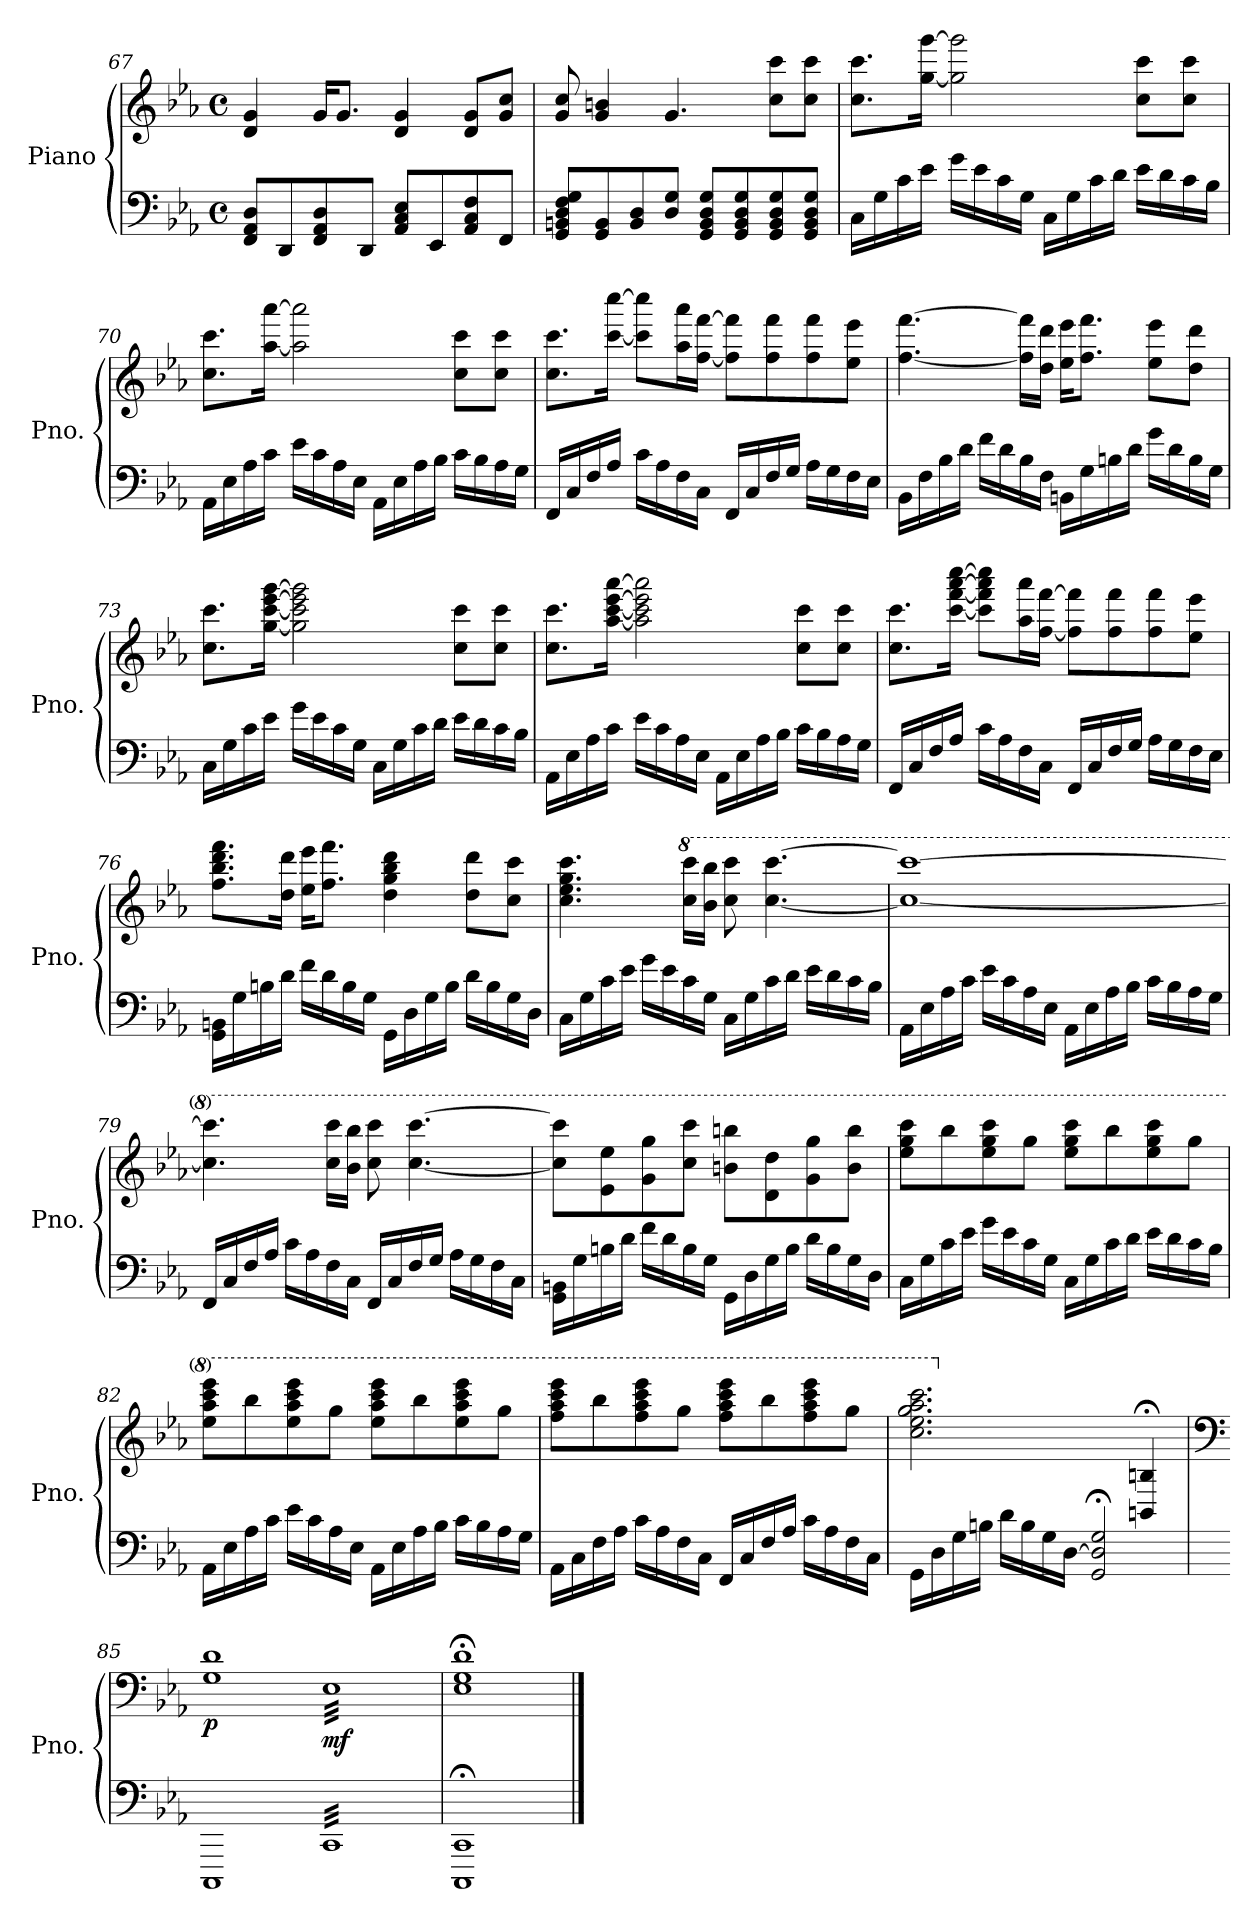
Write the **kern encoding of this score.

**kern	**kern	**dynam
*part1	*part1	*part1
*staff2	*staff1	*staff1/2
*I"Piano	*	*
*I'Pno.	*	*
*clefF4	*clefG2	*
*k[b-e-a-]	*k[b-e-a-]	*
*M4/4	*M4/4	*
*met(c)	*met(c)	*
=67	=67	=67
8FF/ 8AA-/ 8D/L	4d/ 4g/	.
8DD/	.	.
8FF/ 8AA-/ 8D/	16g/KL	.
.	8.g/J	.
8DD/J	.	.
8AA-/ 8C/ 8E-/L	4d/ 4g/	.
8EE-/	.	.
8AA-/ 8C/ 8F/	8d/ 8g/L	.
8FF/J	8g/ 8cc/J	.
=68	=68	=68
8GG/ 8BBn/ 8D/ 8F/ 8G/L	8g/ 8cc/	.
8GG/ 8BB/	4g/ 4bn/	.
8BB/ 8D/	.	.
8D/ 8G/J	4.g/	.
8GG/ 8BB/ 8D/ 8G/L	.	.
8GG/ 8BB/ 8D/ 8G/	.	.
8GG/ 8BB/ 8D/ 8G/	8cc\ 8ccc\L	.
8GG/ 8BB/ 8D/ 8G/J	8cc\ 8ccc\J	.
!!LO:LB:g=z
=69	=69	=69
16C\LL	8.cc\ 8.ccc\L	.
16G\	.	.
16c\	.	.
16e-\JJ	[16gg\ [16ggg\Jk	.
16g\LL	2gg\] 2ggg\]	.
16e-\	.	.
16c\	.	.
16G\JJ	.	.
16C\LL	.	.
16G\	.	.
16c\	.	.
16d\JJ	.	.
16e-\LL	8cc\ 8ccc\L	.
16d\	.	.
16c\	8cc\ 8ccc\J	.
16B-\JJ	.	.
=70	=70	=70
16AA-\LL	8.cc\ 8.ccc\L	.
16E-\	.	.
16A-\	.	.
16c\JJ	[16aa-\ [16aaa-\Jk	.
16e-\LL	2aa-\] 2aaa-\]	.
16c\	.	.
16A-\	.	.
16E-\JJ	.	.
16AA-\LL	.	.
16E-\	.	.
16A-\	.	.
16B-\JJ	.	.
16c\LL	8cc\ 8ccc\L	.
16B-\	.	.
16A-\	8cc\ 8ccc\J	.
16G\JJ	.	.
!!LO:PB:g=z
=71	=71	=71
16FF/LL	8.cc\ 8.ccc\L	.
16C/	.	.
16F/	.	.
16A-/JJ	[16ccc\ [16cccc\Jk	.
16c\LL	8ccc\] 8cccc\]L	.
16A-\	.	.
16F\	16aa-\ 16aaa-\L	.
16C\JJ	[16ff\ [16fff\JJ	.
16FF/LL	8ff\] 8fff\]L	.
16C/	.	.
16F/	8ff\ 8fff\	.
16G/JJ	.	.
16A-\LL	8ff\ 8fff\	.
16G\	.	.
16F\	8ee-\ 8eee-\J	.
16E-\JJ	.	.
=72	=72	=72
16BB-\LL	[4.ff\ [4.fff\	.
16F\	.	.
16B-\	.	.
16d\JJ	.	.
16f\LL	.	.
16d\	.	.
16B-\	16ff\] 16fff\]LL	.
16F\JJ	16dd\ 16ddd\JJ	.
16BBn\LL	16ee-\ 16eee-\KL	.
16G\	8.ff\ 8.fff\J	.
16Bn\	.	.
16d\JJ	.	.
16g\LL	8ee-\ 8eee-\L	.
16d\	.	.
16B\	8dd\ 8ddd\J	.
16G\JJ	.	.
!!LO:LB:g=z
=73	=73	=73
16C\LL	8.cc\ 8.ccc\L	.
16G\	.	.
16c\	.	.
16e-\JJ	[16gg\ [16ccc\ [16eee-\ [16ggg\Jk	.
16g\LL	2gg\] 2ccc\] 2eee-\] 2ggg\]	.
16e-\	.	.
16c\	.	.
16G\JJ	.	.
16C\LL	.	.
16G\	.	.
16c\	.	.
16d\JJ	.	.
16e-\LL	8cc\ 8ccc\L	.
16d\	.	.
16c\	8cc\ 8ccc\J	.
16B-\JJ	.	.
=74	=74	=74
16AA-\LL	8.cc\ 8.ccc\L	.
16E-\	.	.
16A-\	.	.
16c\JJ	[16aa-\ [16ccc\ [16eee-\ [16aaa-\Jk	.
16e-\LL	2aa-\] 2ccc\] 2eee-\] 2aaa-\]	.
16c\	.	.
16A-\	.	.
16E-\JJ	.	.
16AA-\LL	.	.
16E-\	.	.
16A-\	.	.
16B-\JJ	.	.
16c\LL	8cc\ 8ccc\L	.
16B-\	.	.
16A-\	8cc\ 8ccc\J	.
16G\JJ	.	.
!!LO:LB:g=z
=75	=75	=75
16FF/LL	8.cc\ 8.ccc\L	.
16C/	.	.
16F/	.	.
16A-/JJ	[16ccc\ [16fff\ [16aaa-\ [16cccc\Jk	.
16c\LL	8ccc\] 8fff\] 8aaa-\] 8cccc\]L	.
16A-\	.	.
16F\	16aa-\ 16aaa-\L	.
16C\JJ	[16ff\ [16fff\JJ	.
16FF/LL	8ff\] 8fff\]L	.
16C/	.	.
16F/	8ff\ 8fff\	.
16G/JJ	.	.
16A-\LL	8ff\ 8fff\	.
16G\	.	.
16F\	8ee-\ 8eee-\J	.
16E-\JJ	.	.
=76	=76	=76
16GG\ 16BBn\LL	8.ff\ 8.bb-\ 8.ddd\ 8.fff\L	.
16G\	.	.
16Bn\	.	.
16d\JJ	16dd\ 16ddd\Jk	.
16f\LL	16ee-\ 16eee-\KL	.
16d\	8.ff\ 8.fff\J	.
16B\	.	.
16G\JJ	.	.
16GG\LL	4dd\ 4gg\ 4bb-\ 4ddd\	.
16D\	.	.
16G\	.	.
16B\JJ	.	.
16d\LL	8dd\ 8ddd\L	.
16B\	.	.
16G\	8cc\ 8ccc\J	.
16D\JJ	.	.
!!LO:LB:g=z
=77	=77	=77
16C\LL	4.cc\ 4.ee-\ 4.gg\ 4.ccc\	.
16G\	.	.
16c\	.	.
16e-\JJ	.	.
16g\LL	.	.
16e-\	.	.
*	*8va	*
16c\	16ccc\ 16cccc\LL	.
16G\JJ	16bb-\ 16bbb-\JJ	.
16C\LL	8ccc\ 8cccc\	.
16G\	.	.
16c\	[4.ccc\ [4.cccc\	.
16d\JJ	.	.
16e-\LL	.	.
16d\	.	.
16c\	.	.
16B-\JJ	.	.
=78	=78	=78
16AA-\LL	1ccc_ 1cccc_	.
16E-\	.	.
16A-\	.	.
16c\JJ	.	.
16e-\LL	.	.
16c\	.	.
16A-\	.	.
16E-\JJ	.	.
16AA-\LL	.	.
16E-\	.	.
16A-\	.	.
16B-\JJ	.	.
16c\LL	.	.
16B-\	.	.
16A-\	.	.
16G\JJ	.	.
!!LO:LB:g=z
=79	=79	=79
16FF/LL	4.ccc\] 4.cccc\]	.
16C/	.	.
16F/	.	.
16A-/JJ	.	.
16c\LL	.	.
16A-\	.	.
16F\	16ccc\ 16cccc\LL	.
16C\JJ	16bb-\ 16bbb-\JJ	.
16FF/LL	8ccc\ 8cccc\	.
16C/	.	.
16F/	[4.ccc\ [4.cccc\	.
16G/JJ	.	.
16A-\LL	.	.
16G\	.	.
16F\	.	.
16C\JJ	.	.
=80	=80	=80
16GG\ 16BBn\LL	8ccc\] 8cccc\]L	.
16G\	.	.
16Bn\	8ee-\ 8eee-\	.
16d\JJ	.	.
16f\LL	8gg\ 8ggg\	.
16d\	.	.
16B\	8ccc\ 8cccc\J	.
16G\JJ	.	.
16GG\LL	8bbn\ 8bbbn\L	.
16D\	.	.
16G\	8dd\ 8ddd\	.
16B\JJ	.	.
16d\LL	8gg\ 8ggg\	.
16B\	.	.
16G\	8bb\ 8bbb\J	.
16D\JJ	.	.
!!LO:LB:g=z
=81	=81	=81
16C\LL	8eee-\ 8ggg\ 8cccc\L	.
16G\	.	.
16c\	8bbb-\	.
16e-\JJ	.	.
16g\LL	8eee-\ 8ggg\ 8cccc\	.
16e-\	.	.
16c\	8ggg\J	.
16G\JJ	.	.
16C\LL	8eee-\ 8ggg\ 8cccc\L	.
16G\	.	.
16c\	8bbb-\	.
16d\JJ	.	.
16e-\LL	8eee-\ 8ggg\ 8cccc\	.
16d\	.	.
16c\	8ggg\J	.
16B-\JJ	.	.
=82	=82	=82
16AA-\LL	8eee-\ 8aaa-\ 8cccc\ 8eeee-\L	.
16E-\	.	.
16A-\	8bbb-\	.
16c\JJ	.	.
16e-\LL	8eee-\ 8aaa-\ 8cccc\ 8eeee-\	.
16c\	.	.
16A-\	8ggg\J	.
16E-\JJ	.	.
16AA-\LL	8eee-\ 8aaa-\ 8cccc\ 8eeee-\L	.
16E-\	.	.
16A-\	8bbb-\	.
16B-\JJ	.	.
16c\LL	8eee-\ 8aaa-\ 8cccc\ 8eeee-\	.
16B-\	.	.
16A-\	8ggg\J	.
16G\JJ	.	.
!!LO:PB:g=z
=83	=83	=83
16AA-\LL	8fff\ 8aaa-\ 8cccc\ 8eeee-\L	.
16C\	.	.
16F\	8bbb-\	.
16A-\JJ	.	.
16c\LL	8fff\ 8aaa-\ 8cccc\ 8eeee-\	.
16A-\	.	.
16F\	8ggg\J	.
16C\JJ	.	.
16FF/LL	8fff\ 8aaa-\ 8cccc\ 8eeee-\L	.
16C/	.	.
16F/	8bbb-\	.
16A-/JJ	.	.
16c\LL	8fff\ 8aaa-\ 8cccc\ 8eeee-\	.
16A-\	.	.
16F\	8ggg\J	.
16C\JJ	.	.
=84	=84	=84
16GG\LL	2.ccc\ 2.eee-\ 2.ggg\ 2.aaa-\ 2.cccc\	.
16D\	.	.
16G\	.	.
16Bn\JJ	.	.
16d\LL	.	.
16B\	.	.
16G\	.	.
[16D\JJ	.	.
2GG/;< 2D/];< 2G/;<	.	.
*	*X8va	*
.	4BBn/;< 4Bn/;<	.
=85	=85	=85
*	*clefF4	*
!	!	!LO:DY:b
1CCC	1G 1d	p
!	!	!LO:DY:b
*tremolo	*	*
*	*tremolo	*
32CCLLL	32E-LLL	mf
32CC	32E-	.
32CC	32E-	.
32CC	32E-	.
32CC	32E-	.
32CC	32E-	.
32CC	32E-	.
32CC	32E-	.
32CC	32E-	.
32CC	32E-	.
32CC	32E-	.
32CC	32E-	.
32CC	32E-	.
32CC	32E-	.
32CC	32E-	.
32CC	32E-	.
32CC	32E-	.
32CC	32E-	.
32CC	32E-	.
32CC	32E-	.
32CC	32E-	.
32CC	32E-	.
32CC	32E-	.
32CC	32E-	.
32CC	32E-	.
32CC	32E-	.
32CC	32E-	.
32CC	32E-	.
32CC	32E-	.
32CC	32E-	.
32CC	32E-	.
32CCJJJ	32E-JJJ	.
*	*Xtremolo	*
*Xtremolo	*	*
=86	=86	=86
1CCC;< 1CC;<	1E-;< 1G;< 1d;<	.
==	==	==
*-	*-	*-
